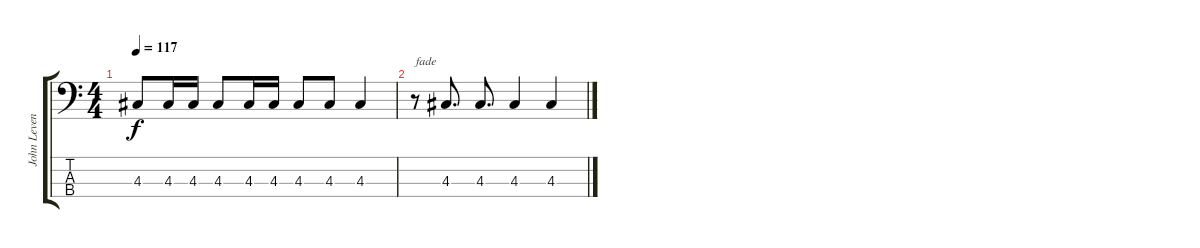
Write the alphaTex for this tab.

\track ("John Leven (Bass)" "John Leven") {instrument electricbasspick}
\staff {score tabs}
\tuning (G2 D2 A1 E1) {hide}
\ts (4 4)
\tempo 117
\clef f4
\ks c
4.3.8{dy f} 4.3.16 4.3.16 4.3.8 4.3.16 4.3.16 4.3.8 4.3.8 4.3.4 |
r.8{txt "fade"} 4.3.8{d} 4.3.8{d} 4.3.4 4.3.4
